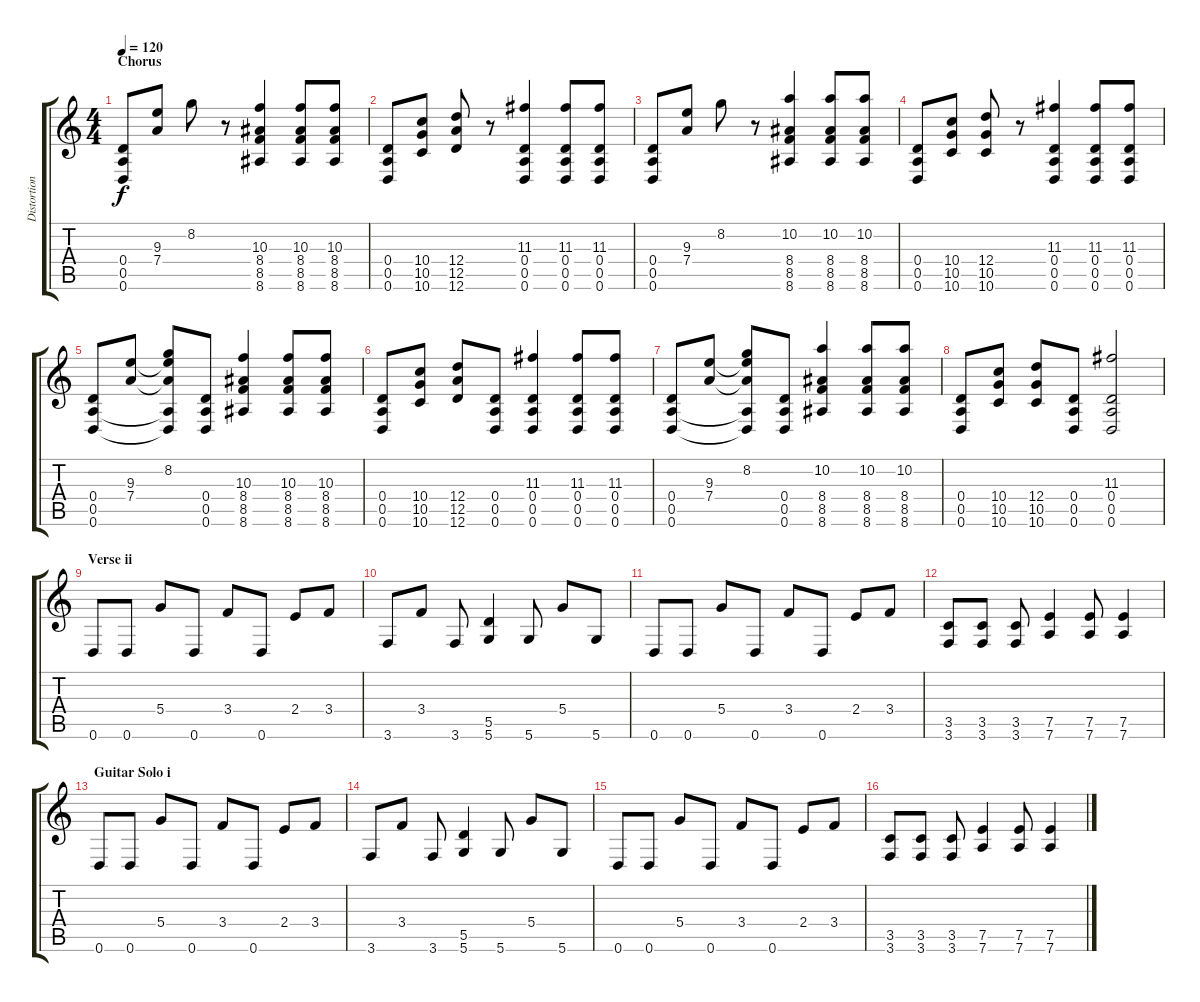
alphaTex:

\track ("Distortion Guitar" "Distortion") {instrument distortionguitar}
\staff {score tabs}
\tuning (E4 B3 G3 D3 A2 D2) {hide}
\ts (4 4)
\section ("" "Chorus")
\tempo 120
\clef g2
\ks c
(0.4 0.5 0.6).8{dy f} (9.3 7.4).8 8.2.8 r.8 (10.3 8.4 8.5 8.6).4 (10.3 8.4 8.5 8.6).8 (10.3 8.4 8.5 8.6).8 |
(0.4 0.5 0.6).8 (10.4 10.5 10.6).8 (12.4 12.5 12.6).8 r.8 (11.3 0.4 0.5 0.6).4 (11.3 0.4 0.5 0.6).8 (11.3 0.4 0.5 0.6).8 |
(0.4 0.5 0.6).8 (9.3 7.4).8 8.2.8 r.8 (10.2 8.4 8.5 8.6).4 (10.2 8.4 8.5 8.6).8 (10.2 8.4 8.5 8.6).8 |
(0.4 0.5 0.6).8 (10.4 10.5 10.6).8 (12.4 10.5 10.6).8 r.8 (11.3 0.4 0.5 0.6).4 (11.3 0.4 0.5 0.6).8 (11.3 0.4 0.5 0.6).8 |
(0.4 0.5 0.6).8 (9.3 7.4).8 (8.2 9.3{t} 7.4{t} 0.5{t} 0.6{t}).8 (0.4 0.5 0.6).8 (10.3 8.4 8.5 8.6).4 (10.3 8.4 8.5 8.6).8 (10.3 8.4 8.5 8.6).8 |
(0.4 0.5 0.6).8 (10.4 10.5 10.6).8 (12.4 12.5 12.6).8 (0.4 0.5 0.6).8 (11.3 0.4 0.5 0.6).4 (11.3 0.4 0.5 0.6).8 (11.3 0.4 0.5 0.6).8 |
(0.4 0.5 0.6).8 (9.3 7.4).8 (8.2 9.3{t} 7.4{t} 0.5{t} 0.6{t}).8 (0.4 0.5 0.6).8 (10.2 8.4 8.5 8.6).4 (10.2 8.4 8.5 8.6).8 (10.2 8.4 8.5 8.6).8 |
(0.4 0.5 0.6).8 (10.4 10.5 10.6).8 (12.4 10.5 10.6).8 (0.4 0.5 0.6).8 (11.3 0.4 0.5 0.6).2 |
\section ("" "Verse ii")
0.6.8 0.6.8 5.4.8 0.6.8 3.4.8 0.6.8 2.4.8 3.4.8 |
3.6.8 3.4.8 3.6.8 (5.5 5.6).4 5.6.8 5.4.8 5.6.8 |
0.6.8 0.6.8 5.4.8 0.6.8 3.4.8 0.6.8 2.4.8 3.4.8 |
(3.5 3.6).8 (3.5 3.6).8 (3.5 3.6).8 (7.5 7.6).4 (7.5 7.6).8 (7.5 7.6).4 |
\section ("" "Guitar Solo i")
0.6.8 0.6.8 5.4.8 0.6.8 3.4.8 0.6.8 2.4.8 3.4.8 |
3.6.8 3.4.8 3.6.8 (5.5 5.6).4 5.6.8 5.4.8 5.6.8 |
0.6.8 0.6.8 5.4.8 0.6.8 3.4.8 0.6.8 2.4.8 3.4.8 |
(3.5 3.6).8 (3.5 3.6).8 (3.5 3.6).8 (7.5 7.6).4 (7.5 7.6).8 (7.5 7.6).4
